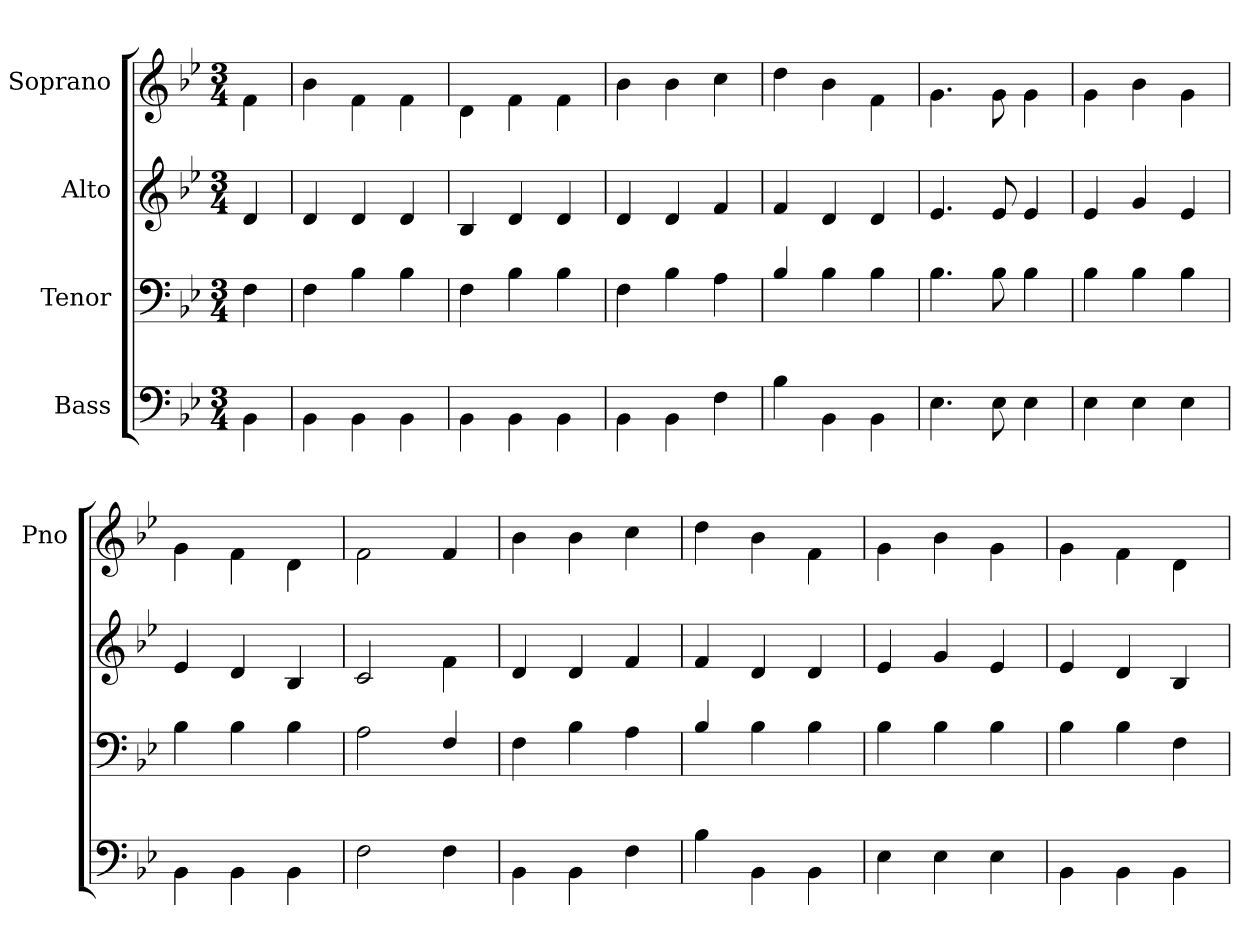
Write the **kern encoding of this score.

**kern	**kern	**kern	**kern
*part4	*part3	*part2	*part1
*staff4	*staff3	*staff2	*staff1
*I"Bass	*I"Tenor	*I"Alto	*I"Soprano
*	*	*	*I'Pno
*clefF4	*clefF4	*clefG2	*clefG2
*k[b-e-]	*k[b-e-]	*k[b-e-]	*k[b-e-]
*B-:	*B-:	*B-:	*B-:
*M3/4	*M3/4	*M3/4	*M3/4
=	=	=	=
4BB-\	4F\	4d/	4f\
=	=	=	=
4BB-\	4F\	4d/	4b-\
4BB-\	4B-\	4d/	4f\
4BB-\	4B-\	4d/	4f\
=	=	=	=
4BB-\	4F\	4B-/	4d\
4BB-\	4B-\	4d/	4f\
4BB-\	4B-\	4d/	4f\
=	=	=	=
4BB-\	4F\	4d/	4b-\
4BB-\	4B-\	4d/	4b-\
4F\	4A\	4f/	4cc\
=	=	=	=
4B-\	4B-/	4f/	4dd\
4BB-\	4B-\	4d/	4b-\
4BB-\	4B-\	4d/	4f\
=	=	=	=
4.E-\	4.B-\	4.e-/	4.g\
8E-\	8B-\	8e-/	8g\
4E-\	4B-\	4e-/	4g\
=	=	=	=
4E-\	4B-\	4e-/	4g\
4E-\	4B-\	4g/	4b-\
4E-\	4B-\	4e-/	4g\
=	=	=	=
4BB-\	4B-\	4e-/	4g\
4BB-\	4B-\	4d/	4f\
4BB-\	4B-\	4B-/	4d\
=	=	=	=
2F\	2A\	2c/	2f\
4F\	4F/	4f\	4f/
=	=	=	=
4BB-\	4F\	4d/	4b-\
4BB-\	4B-\	4d/	4b-\
4F\	4A\	4f/	4cc\
=	=	=	=
4B-\	4B-/	4f/	4dd\
4BB-\	4B-\	4d/	4b-\
4BB-\	4B-\	4d/	4f\
=	=	=	=
4E-\	4B-\	4e-/	4g\
4E-\	4B-\	4g/	4b-\
4E-\	4B-\	4e-/	4g\
=	=	=	=
4BB-\	4B-\	4e-/	4g\
4BB-\	4B-\	4d/	4f\
4BB-\	4F\	4B-/	4d\
=	=	=	=
*-	*-	*-	*-
